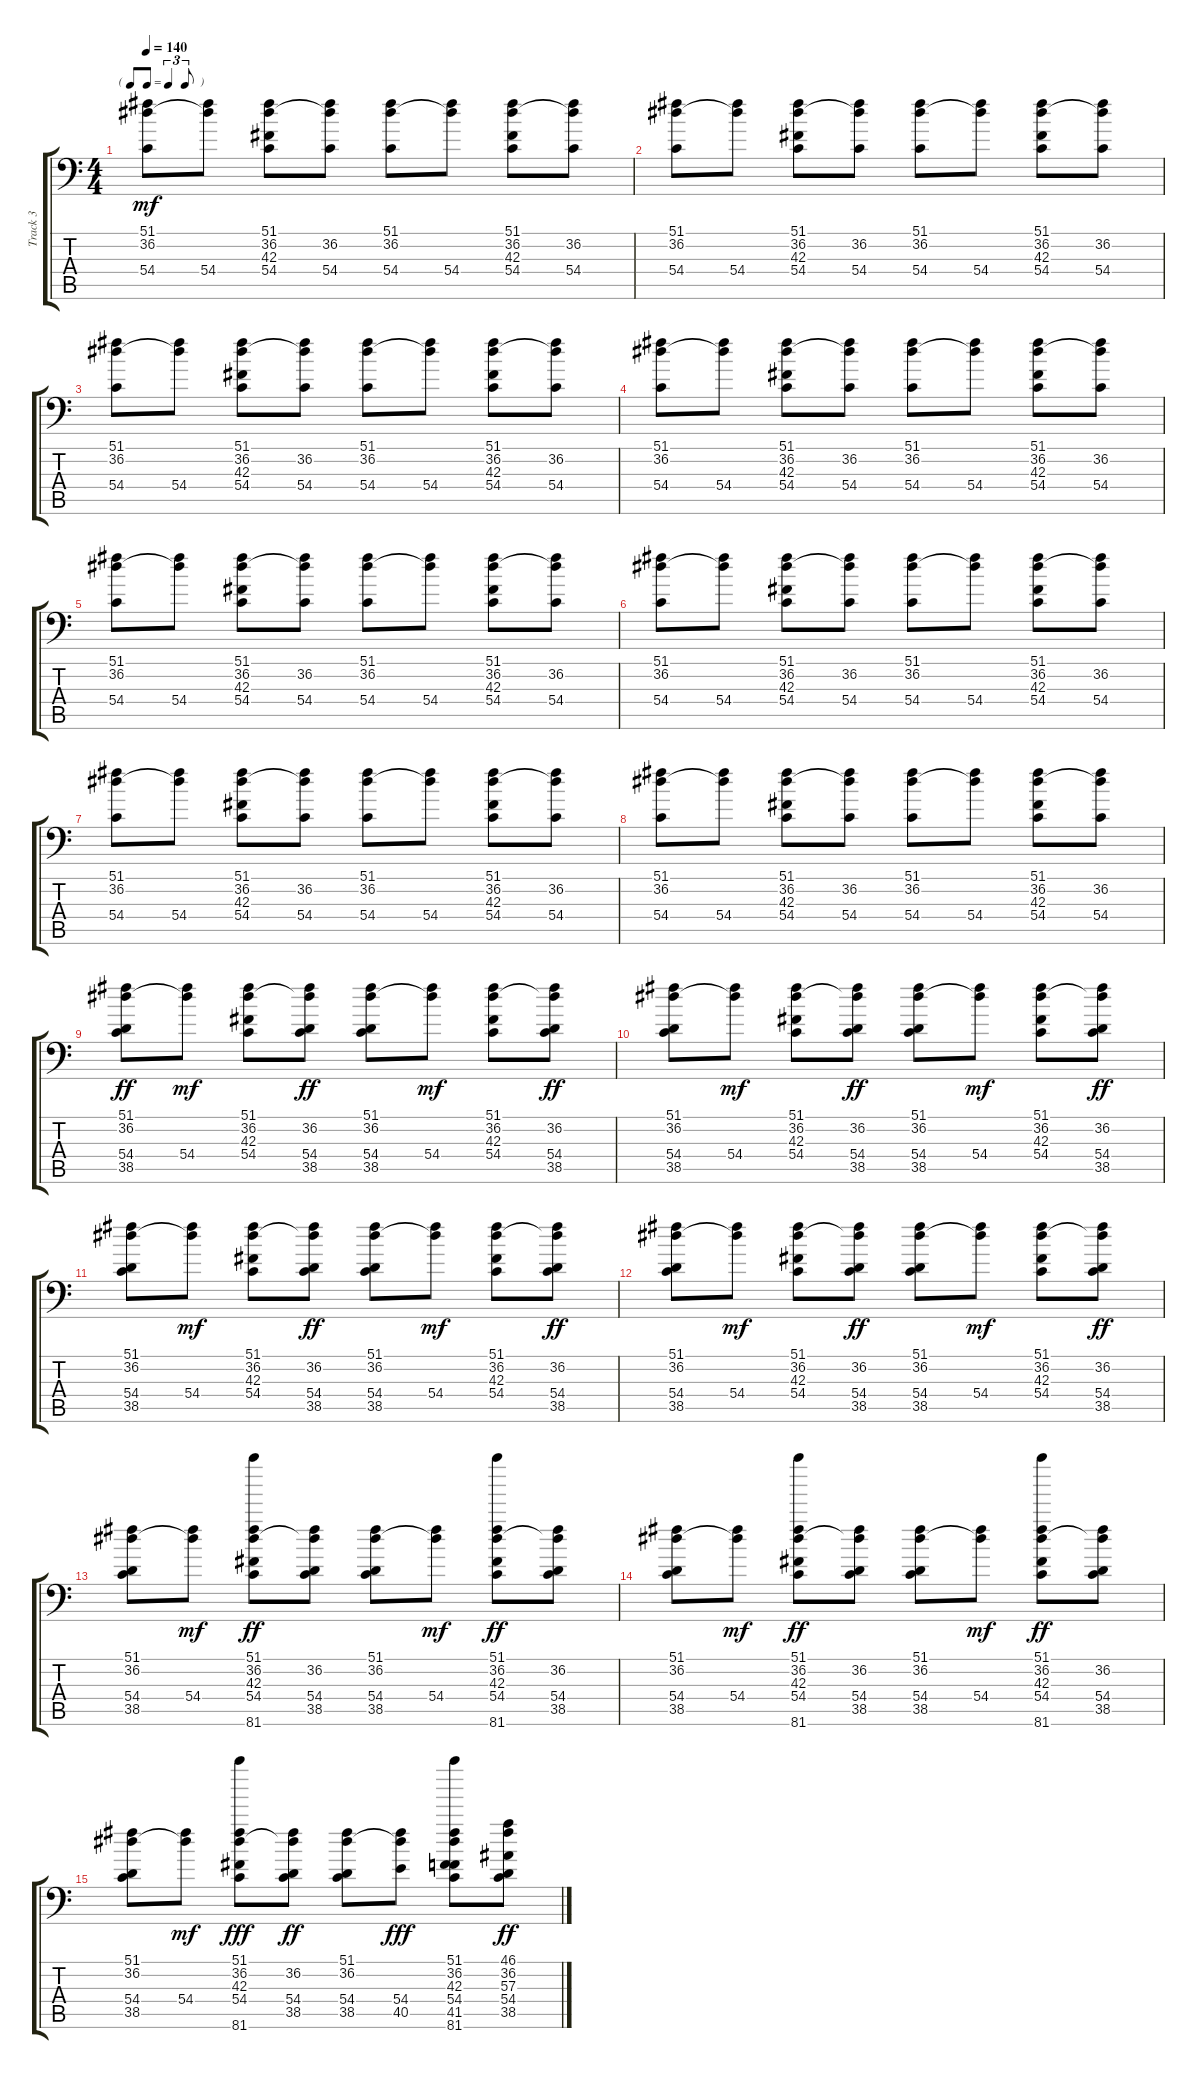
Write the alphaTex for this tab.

\track ("Track 3" "Track 3") {instrument acousticgrandpiano}
\staff {score tabs}
\tuning (C-1 C-1 C-1 C-1 C-1 C-1) {hide}
\ts (4 4)
\tf triplet8th
\tempo 140
\clef f4
\ks c
(51.1 36.2 54.4).8{dy mf} (51.1{t} 54.4).8 (51.1 36.2 42.3 54.4).8 (51.1{t} 36.2 54.4).8 (51.1 36.2 54.4).8 (51.1{t} 54.4).8 (51.1 36.2 42.3 54.4).8 (51.1{t} 36.2 54.4).8 |
(51.1 36.2 54.4).8 (51.1{t} 54.4).8 (51.1 36.2 42.3 54.4).8 (51.1{t} 36.2 54.4).8 (51.1 36.2 54.4).8 (51.1{t} 54.4).8 (51.1 36.2 42.3 54.4).8 (51.1{t} 36.2 54.4).8 |
(51.1 36.2 54.4).8 (51.1{t} 54.4).8 (51.1 36.2 42.3 54.4).8 (51.1{t} 36.2 54.4).8 (51.1 36.2 54.4).8 (51.1{t} 54.4).8 (51.1 36.2 42.3 54.4).8 (51.1{t} 36.2 54.4).8 |
(51.1 36.2 54.4).8 (51.1{t} 54.4).8 (51.1 36.2 42.3 54.4).8 (51.1{t} 36.2 54.4).8 (51.1 36.2 54.4).8 (51.1{t} 54.4).8 (51.1 36.2 42.3 54.4).8 (51.1{t} 36.2 54.4).8 |
(51.1 36.2 54.4).8 (51.1{t} 54.4).8 (51.1 36.2 42.3 54.4).8 (51.1{t} 36.2 54.4).8 (51.1 36.2 54.4).8 (51.1{t} 54.4).8 (51.1 36.2 42.3 54.4).8 (51.1{t} 36.2 54.4).8 |
(51.1 36.2 54.4).8 (51.1{t} 54.4).8 (51.1 36.2 42.3 54.4).8 (51.1{t} 36.2 54.4).8 (51.1 36.2 54.4).8 (51.1{t} 54.4).8 (51.1 36.2 42.3 54.4).8 (51.1{t} 36.2 54.4).8 |
(51.1 36.2 54.4).8 (51.1{t} 54.4).8 (51.1 36.2 42.3 54.4).8 (51.1{t} 36.2 54.4).8 (51.1 36.2 54.4).8 (51.1{t} 54.4).8 (51.1 36.2 42.3 54.4).8 (51.1{t} 36.2 54.4).8 |
(51.1 36.2 54.4).8 (51.1{t} 54.4).8 (51.1 36.2 42.3 54.4).8 (51.1{t} 36.2 54.4).8 (51.1 36.2 54.4).8 (51.1{t} 54.4).8 (51.1 36.2 42.3 54.4).8 (51.1{t} 36.2 54.4).8 |
(51.1 36.2 54.4 38.5).8{dy ff} (51.1{t} 54.4).8{dy mf} (51.1 36.2 42.3 54.4).8 (51.1{t} 36.2 54.4 38.5).8{dy ff} (51.1 36.2 54.4 38.5).8 (51.1{t} 54.4).8{dy mf} (51.1 36.2 42.3 54.4).8 (51.1{t} 36.2 54.4 38.5).8{dy ff} |
(51.1 36.2 54.4 38.5).8 (51.1{t} 54.4).8{dy mf} (51.1 36.2 42.3 54.4).8 (51.1{t} 36.2 54.4 38.5).8{dy ff} (51.1 36.2 54.4 38.5).8 (51.1{t} 54.4).8{dy mf} (51.1 36.2 42.3 54.4).8 (51.1{t} 36.2 54.4 38.5).8{dy ff} |
(51.1 36.2 54.4 38.5).8 (51.1{t} 54.4).8{dy mf} (51.1 36.2 42.3 54.4).8 (51.1{t} 36.2 54.4 38.5).8{dy ff} (51.1 36.2 54.4 38.5).8 (51.1{t} 54.4).8{dy mf} (51.1 36.2 42.3 54.4).8 (51.1{t} 36.2 54.4 38.5).8{dy ff} |
(51.1 36.2 54.4 38.5).8 (51.1{t} 54.4).8{dy mf} (51.1 36.2 42.3 54.4).8 (51.1{t} 36.2 54.4 38.5).8{dy ff} (51.1 36.2 54.4 38.5).8 (51.1{t} 54.4).8{dy mf} (51.1 36.2 42.3 54.4).8 (51.1{t} 36.2 54.4 38.5).8{dy ff} |
(51.1 36.2 54.4 38.5).8 (51.1{t} 54.4).8{dy mf} (51.1 36.2 42.3 54.4 81.6).8{dy ff} (51.1{t} 36.2 54.4 38.5).8 (51.1 36.2 54.4 38.5).8 (51.1{t} 54.4).8{dy mf} (51.1 36.2 42.3 54.4 81.6).8{dy ff} (51.1{t} 36.2 54.4 38.5).8 |
(51.1 36.2 54.4 38.5).8 (51.1{t} 54.4).8{dy mf} (51.1 36.2 42.3 54.4 81.6).8{dy ff} (51.1{t} 36.2 54.4 38.5).8 (51.1 36.2 54.4 38.5).8 (51.1{t} 54.4).8{dy mf} (51.1 36.2 42.3 54.4 81.6).8{dy ff} (51.1{t} 36.2 54.4 38.5).8 |
(51.1 36.2 54.4 38.5).8 (51.1{t} 54.4).8{dy mf} (51.1 36.2 42.3 54.4 81.6).8{dy fff} (51.1{t} 36.2 54.4 38.5).8{dy ff} (51.1 36.2 54.4 38.5).8 (51.1{t} 54.4 40.5).8{dy fff} (51.1 36.2 42.3 54.4 41.5 81.6).8 (46.1 36.2 57.3 54.4 38.5).8{dy ff}
